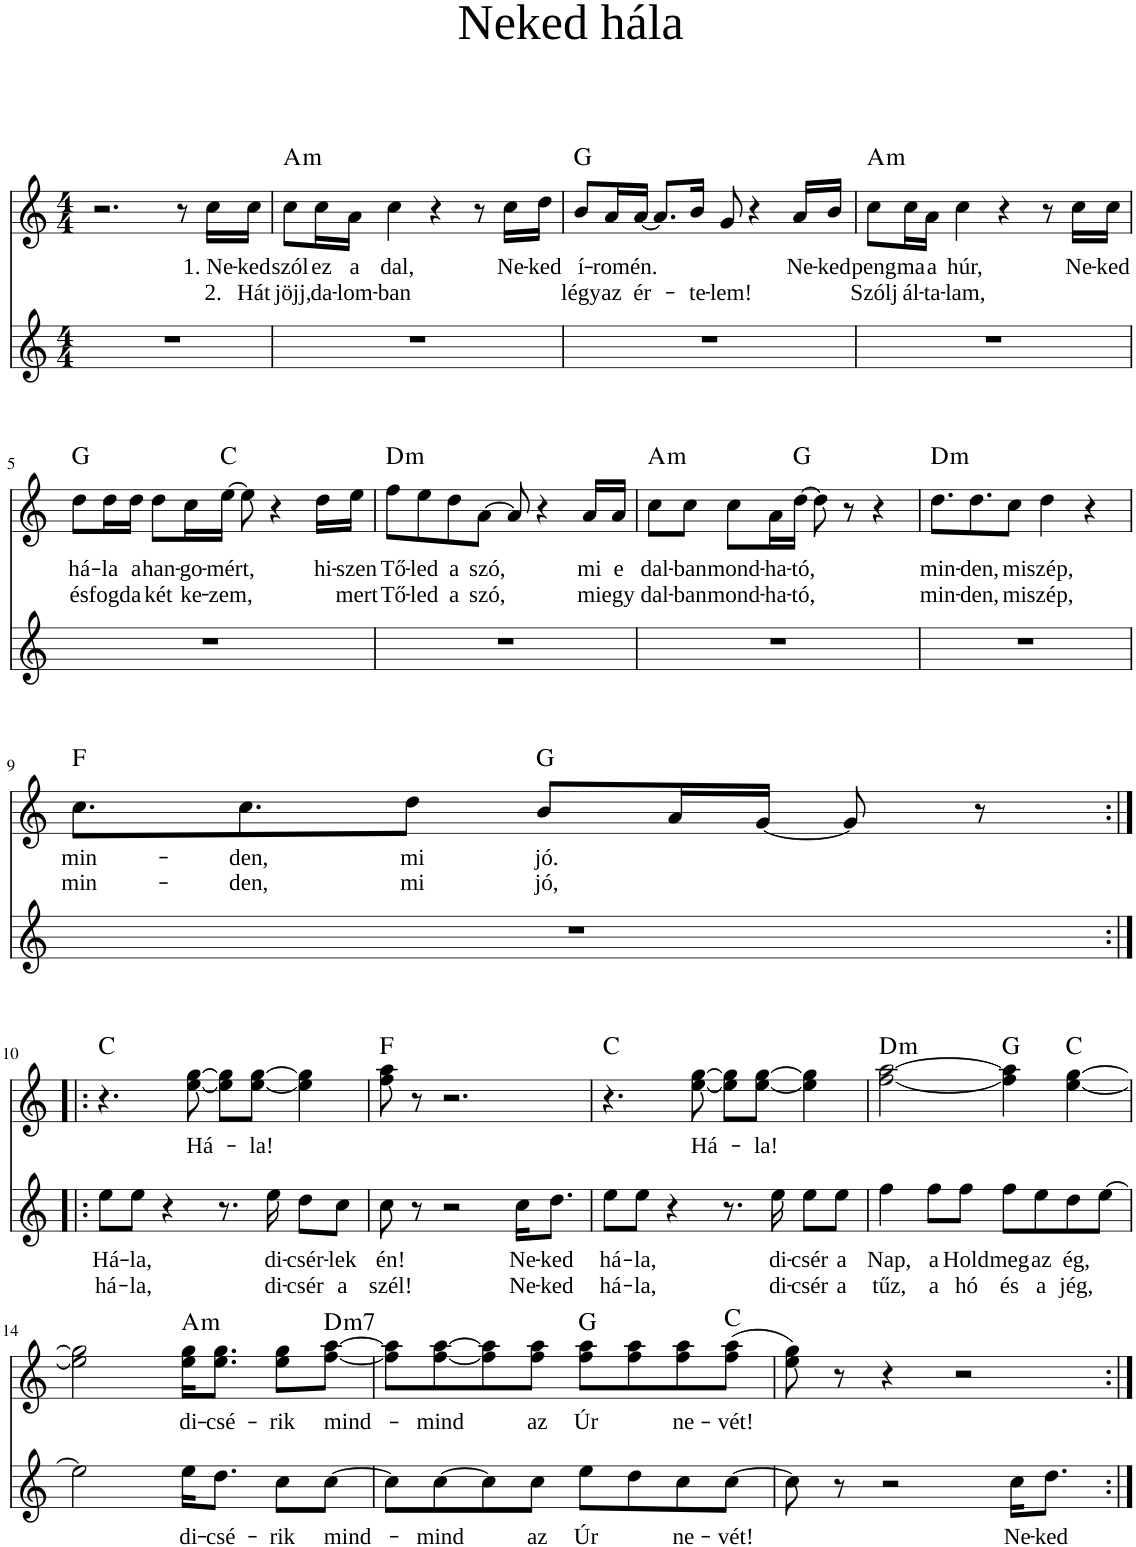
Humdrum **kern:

**kern	**text	**text	**kern	**text	**text	**harte
*part2	*part2	*part2	*part1	*part1	*part1	*part1
*staff2	*staff2	*staff2	*staff1	*staff1	*staff1	*
*I"Voice	*	*	*I"Voice	*	*	*
*clefG2	*	*	*clefG2	*	*	*
*k[]	*	*	*k[]	*	*	*
*M4/4	*	*	*M4/4	*	*	*
=1	=1	=1	=1	=1	=1	=1
1r	.	.	2.r	.	.	.
.	.	.	8r	.	.	.
!	!	!	!	!LO:LY:b	!LO:LY:b	!
.	.	.	16cc\LL	1. Ne-	2.	.
!	!	!	!	!LO:LY:b	!LO:LY:b	!
.	.	.	16cc\JJ	-ked	Hát	.
=2	=2	=2	=2	=2	=2	=2
!	!	!	!	!LO:LY:b	!LO:LY:b	!LO:H:kt=m
1r	.	.	8cc\L	szól	jöjj,	A:min
!	!	!	!	!LO:LY:b	!LO:LY:b	!
.	.	.	16cc\L	ez	da-	.
!	!	!	!	!LO:LY:b	!LO:LY:b	!
.	.	.	16a\JJ	a	-lom-	.
!	!	!	!	!LO:LY:b	!LO:LY:b	!
.	.	.	4cc\	dal,	-ban	.
.	.	.	4r	.	.	.
.	.	.	8r	.	.	.
!	!	!	!	!LO:LY:b	!	!
.	.	.	16cc\LL	Ne-	.	.
!	!	!	!	!LO:LY:b	!	!
.	.	.	16dd\JJ	-ked	.	.
=3	=3	=3	=3	=3	=3	=3
!	!	!	!	!LO:LY:b	!LO:LY:b	!LO:H:kt=N.C.
1r	.	.	8b/L	í-	légy	N
!	!	!	!	!LO:LY:b	!LO:LY:b	!
.	.	.	16a/L	-rom	az	.
!	!	!	!	!LO:LY:b	!LO:LY:b	!
.	.	.	[16a/JJ	én.	ér-	.
.	.	.	8.a/L]	.	.	.
!	!	!	!	!	!LO:LY:b	!
.	.	.	16b/Jk	.	-te-	.
!	!	!	!	!	!LO:LY:b	!
.	.	.	8g/	.	-lem!	.
.	.	.	4r	.	.	.
!	!	!	!	!LO:LY:b	!	!
.	.	.	16a/LL	Ne-	.	.
!	!	!	!	!LO:LY:b	!	!
.	.	.	16b/JJ	-ked	.	.
=4	=4	=4	=4	=4	=4	=4
!	!	!	!	!LO:LY:b	!LO:LY:b	!LO:H:kt=m
1r	.	.	8cc\L	peng	Szólj	A:min
!	!	!	!	!LO:LY:b	!LO:LY:b	!
.	.	.	16cc\L	ma	ál-	.
!	!	!	!	!LO:LY:b	!LO:LY:b	!
.	.	.	16a\JJ	a	-ta-	.
!	!	!	!	!LO:LY:b	!LO:LY:b	!
.	.	.	4cc\	húr,	-lam,	.
.	.	.	4r	.	.	.
.	.	.	8r	.	.	.
!	!	!	!	!LO:LY:b	!	!
.	.	.	16cc\LL	Ne-	.	.
!	!	!	!	!LO:LY:b	!	!
.	.	.	16cc\JJ	-ked	.	.
!!LO:LB:g=z
=5	=5	=5	=5	=5	=5	=5
!	!	!	!	!LO:LY:b	!LO:LY:b	!LO:H:kt=N.C.
1r	.	.	8dd\L	há-	és	N
!	!	!	!	!LO:LY:b	!LO:LY:b	!
.	.	.	16dd\L	-la	fogd	.
!	!	!	!	!LO:LY:b	!LO:LY:b	!
.	.	.	16dd\JJ	a	a	.
!	!	!	!	!LO:LY:b	!LO:LY:b	!
.	.	.	8dd\L	han-	két	.
!	!	!	!	!LO:LY:b	!LO:LY:b	!
.	.	.	16cc\L	-go-	ke-	.
!	!	!	!	!LO:LY:b	!LO:LY:b	!LO:H:kt=N.C.
.	.	.	[16ee\JJ	-mért,	-zem,	N
.	.	.	8ee\]	.	.	.
.	.	.	4r	.	.	.
!	!	!	!	!LO:LY:b	!	!
.	.	.	16dd\LL	hi-	.	.
!	!	!	!	!LO:LY:b	!LO:LY:b	!
.	.	.	16ee\JJ	-szen	mert	.
=6	=6	=6	=6	=6	=6	=6
!	!	!	!	!LO:LY:b	!LO:LY:b	!LO:H:kt=m
1r	.	.	8ff\L	Tő-	Tő-	D:min
!	!	!	!	!LO:LY:b	!LO:LY:b	!
.	.	.	8ee\	-led	-led	.
!	!	!	!	!LO:LY:b	!LO:LY:b	!
.	.	.	8dd\	a	a	.
!	!	!	!	!LO:LY:b	!LO:LY:b	!
.	.	.	[8a\J	szó,	szó,	.
.	.	.	8a/]	.	.	.
.	.	.	4r	.	.	.
!	!	!	!	!LO:LY:b	!LO:LY:b	!
.	.	.	16a/LL	mi	mi	.
!	!	!	!	!LO:LY:b	!LO:LY:b	!
.	.	.	16a/JJ	e	egy	.
=7	=7	=7	=7	=7	=7	=7
!	!	!	!	!LO:LY:b	!LO:LY:b	!LO:H:kt=m
1r	.	.	8cc\L	dal-	dal-	A:min
!	!	!	!	!LO:LY:b	!LO:LY:b	!
.	.	.	8cc\J	-ban	-ban	.
!	!	!	!	!LO:LY:b	!LO:LY:b	!
.	.	.	8cc\L	mond-	mond-	.
!	!	!	!	!LO:LY:b	!LO:LY:b	!
.	.	.	16a\L	-ha-	-ha-	.
!	!	!	!	!LO:LY:b	!LO:LY:b	!LO:H:kt=N.C.
.	.	.	[16dd\JJ	-tó,	-tó,	N
.	.	.	8dd\]	.	.	.
.	.	.	8r	.	.	.
.	.	.	4r	.	.	.
=8	=8	=8	=8	=8	=8	=8
!	!	!	!	!LO:LY:b	!LO:LY:b	!LO:H:kt=m
1r	.	.	8.dd\L	min-	min-	D:min
!	!	!	!	!LO:LY:b	!LO:LY:b	!
.	.	.	8.dd\	-den,	-den,	.
!	!	!	!	!LO:LY:b	!LO:LY:b	!
.	.	.	8cc\J	mi	mi	.
!	!	!	!	!LO:LY:b	!LO:LY:b	!
.	.	.	4dd\	szép,	szép,	.
.	.	.	4r	.	.	.
!!LO:LB:g=z
=9	=9	=9	=9	=9	=9	=9
!	!	!	!	!LO:LY:b	!LO:LY:b	!LO:H:kt=N.C.
1r	.	.	8.cc\L	min-	min-	N
!	!	!	!	!LO:LY:b	!LO:LY:b	!
.	.	.	8.cc\	-den,	-den,	.
!	!	!	!	!LO:LY:b	!LO:LY:b	!
.	.	.	8dd\J	mi	mi	.
!	!	!	!	!LO:LY:b	!LO:LY:b	!LO:H:kt=N.C.
.	.	.	8b/L	jó.	jó,	N
.	.	.	16a/L	.	.	.
.	.	.	[16g/JJ	.	.	.
.	.	.	8g/]	.	.	.
.	.	.	8r	.	.	.
!!LO:LB:g=z
=10:|!|:	=10:|!|:	=10:|!|:	=10:|!|:	=10:|!|:	=10:|!|:	=10:|!|:
!	!LO:LY:b	!LO:LY:b	!	!	!	!LO:H:kt=N.C.
8ee\L	Há-	há-	4.r	.	.	N
!	!LO:LY:b	!LO:LY:b	!	!	!	!
8ee\J	-la,	-la,	.	.	.	.
4r	.	.	.	.	.	.
!	!	!	!	!LO:LY:b	!	!
.	.	.	[8ee\ [8gg\	Há-	.	.
8.r	.	.	8ee\] 8gg\]L	.	.	.
!	!	!	!	!LO:LY:b	!	!
.	.	.	[8ee\ [8gg\J	-la!	.	.
!	!LO:LY:b	!LO:LY:b	!	!	!	!
16ee\	di-	di-	.	.	.	.
!	!LO:LY:b	!LO:LY:b	!	!	!	!
8dd\L	-csér-	-csér	4ee\] 4gg\]	.	.	.
!	!LO:LY:b	!LO:LY:b	!	!	!	!
8cc\J	-lek	a	.	.	.	.
=11	=11	=11	=11	=11	=11	=11
!	!LO:LY:b	!LO:LY:b	!	!	!	!LO:H:kt=N.C.
8cc\	én!	szél!	8ff\ 8aa\	.	.	N
8r	.	.	8r	.	.	.
2r	.	.	2.r	.	.	.
!	!LO:LY:b	!LO:LY:b	!	!	!	!
16cc\KL	Ne-	Ne-	.	.	.	.
!	!LO:LY:b	!LO:LY:b	!	!	!	!
8.dd\J	-ked	-ked	.	.	.	.
=12	=12	=12	=12	=12	=12	=12
!	!LO:LY:b	!LO:LY:b	!	!	!	!LO:H:kt=N.C.
8ee\L	há-	há-	4.r	.	.	N
!	!LO:LY:b	!LO:LY:b	!	!	!	!
8ee\J	-la,	-la,	.	.	.	.
4r	.	.	.	.	.	.
!	!	!	!	!LO:LY:b	!	!
.	.	.	[8ee\ [8gg\	Há-	.	.
8.r	.	.	8ee\] 8gg\]L	.	.	.
!	!	!	!	!LO:LY:b	!	!
.	.	.	[8ee\ [8gg\J	-la!	.	.
!	!LO:LY:b	!LO:LY:b	!	!	!	!
16ee\	di-	di-	.	.	.	.
!	!LO:LY:b	!LO:LY:b	!	!	!	!
8ee\L	-csér	-csér	4ee\] 4gg\]	.	.	.
!	!LO:LY:b	!LO:LY:b	!	!	!	!
8ee\J	a	a	.	.	.	.
=13	=13	=13	=13	=13	=13	=13
!	!LO:LY:b	!LO:LY:b	!	!	!	!LO:H:kt=m
4ff\	Nap,	tűz,	[2ff\ [2aa\	.	.	D:min
!	!LO:LY:b	!LO:LY:b	!	!	!	!
8ff\L	a	a	.	.	.	.
!	!LO:LY:b	!LO:LY:b	!	!	!	!
8ff\J	Hold	hó	.	.	.	.
!	!LO:LY:b	!LO:LY:b	!	!	!	!LO:H:kt=N.C.
8ff\L	meg	és	4ff\] 4aa\]	.	.	N
!	!LO:LY:b	!LO:LY:b	!	!	!	!
8ee\	az	a	.	.	.	.
!	!LO:LY:b	!LO:LY:b	!	!	!	!LO:H:kt=N.C.
8dd\	ég,	jég,	[4ee\ [4gg\	.	.	N
[8ee\J	.	.	.	.	.	.
!!LO:LB:g=z
=14	=14	=14	=14	=14	=14	=14
2ee\]	.	.	2ee\] 2gg\]	.	.	.
!	!LO:LY:b	!	!	!LO:LY:b	!	!LO:H:kt=m
16ee\KL	di-	.	16ee\ 16gg\KL	di-	.	A:min
!	!LO:LY:b	!	!	!LO:LY:b	!	!
8.dd\J	-csé-	.	8.ee\ 8.gg\J	-csé-	.	.
!	!LO:LY:b	!	!	!LO:LY:b	!	!
8cc\L	-rik	.	8ee\ 8gg\L	-rik	.	.
!	!LO:LY:b	!	!	!LO:LY:b	!	!LO:H:kt=m7
[8cc\J	mind-	.	[8ff\ [8aa\J	mind-	.	D:min7
=15	=15	=15	=15	=15	=15	=15
8cc\L]	.	.	8ff\] 8aa\]L	.	.	.
!	!LO:LY:b	!	!	!LO:LY:b	!	!
[8cc\	mind	.	[8ff\ [8aa\	-mind	.	.
8cc\]	.	.	8ff\] 8aa\]	.	.	.
!	!LO:LY:b	!	!	!LO:LY:b	!	!
8cc\J	az	.	8ff\ 8aa\J	az	.	.
!	!LO:LY:b	!	!	!LO:LY:b	!	!LO:H:kt=N.C.
8ee\L	Úr	.	8ff\ 8aa\L	Úr	.	N
8dd\	.	.	8ff\ 8aa\	.	.	.
!	!LO:LY:b	!	!	!LO:LY:b	!	!
8cc\	ne-	.	8ff\ 8aa\	ne-	.	.
!	!LO:LY:b	!	!	!LO:LY:b	!	!LO:H:kt=N.C.
[8cc\J	-vét!	.	(8ff\ 8aa\J	-vét!	.	N
=16	=16	=16	=16	=16	=16	=16
8cc\]	.	.	8ee\ 8gg\)	.	.	.
8r	.	.	8r	.	.	.
2r	.	.	4r	.	.	.
.	.	.	2r	.	.	.
!	!LO:LY:b	!	!	!	!	!
16cc\KL	Ne-	.	.	.	.	.
!	!LO:LY:b	!	!	!	!	!
8.dd\J	-ked	.	.	.	.	.
=:|!	=:|!	=:|!	=:|!	=:|!	=:|!	=:|!
*-	*-	*-	*-	*-	*-	*-
